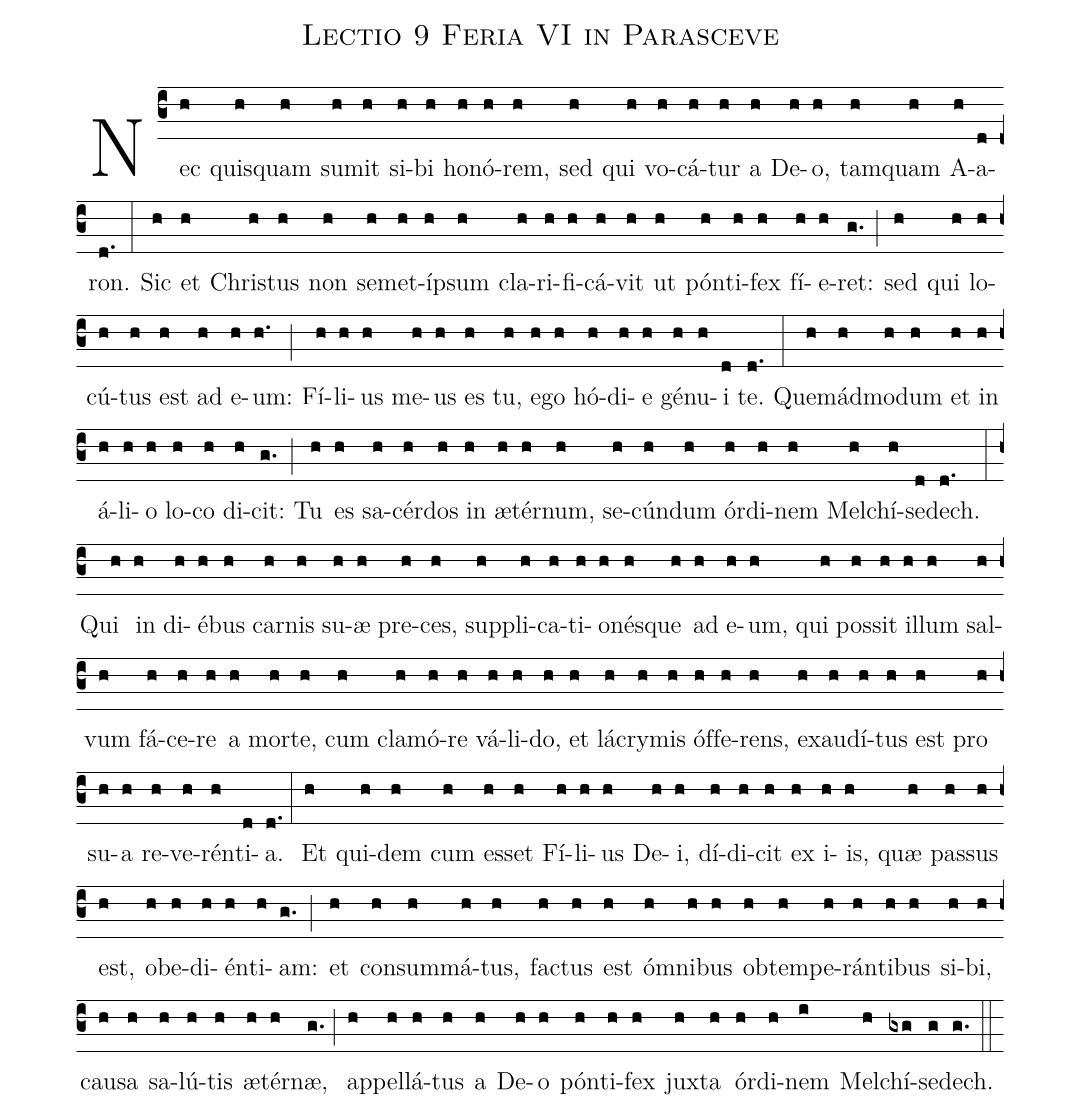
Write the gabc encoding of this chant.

name: Lectio 9 Feria VI in Parasceve;
%%
(c3)  Nec(h) quis(h)quam(h) su(h)mit(h) si(h)bi(h) ho(h)nó(h)rem,(h) sed(h) qui(h) vo(h)cá(h)tur(h) a(h) De(h)o,(h) tam(h)quam(h) A(h)a(d)ron.(d.) (:) Sic(h) et(h) Chri(h)stus(h) non(h) se(h)met(h)í(h)psum(h) cla(h)ri(h)fi(h)cá(h)vit(h) ut(h) pón(h)ti(h)fex(h) fí(h)e(h)ret:(g.) (;) sed(h) qui(h) lo(h)cú(h)tus(h) est(h) ad(h) e(h)um:(h.) (;) Fí(h)li(h)us(h) me(h)us(h) es(h) tu,(h) e(h)go(h) hó(h)di(h)e(h) gé(h)nu(h)i(d) te.(d.) (:) Quem(h)ád(h)mo(h)dum(h) et(h) in(h) á(h)li(h)o(h) lo(h)co(h) di(h)cit:(g.) (;) Tu(h) es(h) sa(h)cér(h)dos(h) in(h) æ(h)tér(h)num,(h) se(h)cún(h)dum(h) ór(h)di(h)nem(h) Mel(h)chí(h)se(d)dech.(d.) (:) Qui(h) in(h) di(h)é(h)bus(h) car(h)nis(h) su(h)æ(h) pre(h)ces,(h) sup(h)pli(h)ca(h)ti(h)o(h)nés(h)que(h) ad(h) e(h)um,(h) qui(h) pos(h)sit(h) il(h)lum(h) sal(h)vum(h) fá(h)ce(h)re(h) a(h) mor(h)te,(h) cum(h) cla(h)mó(h)re(h) vá(h)li(h)do,(h) et(h) lá(h)cry(h)mis(h) óf(h)fe(h)rens,(h) ex(h)au(h)dí(h)tus(h) est(h) pro(h) su(h)a(h) re(h)ve(h)rén(h)ti(d)a.(d.) (:) Et(h) qui(h)dem(h) cum(h) es(h)set(h) Fí(h)li(h)us(h) De(h)i,(h) dí(h)di(h)cit(h) ex(h) i(h)is,(h) quæ(h) pas(h)sus(h) est,(h) ob(h)e(h)di(h)én(h)ti(h)am:(g.) (;) et(h) con(h)sum(h)má(h)tus,(h) fa(h)ctus(h) est(h) ó(h)mni(h)bus(h) ob(h)tem(h)pe(h)rán(h)ti(h)bus(h) si(h)bi,(h) cau(h)sa(h) sa(h)lú(h)tis(h) æ(h)tér(h)næ,(g.) (;) ap(h)pel(h)lá(h)tus(h) a(h) De(h)o(h) pón(h)ti(h)fex(h) jux(h)ta(h) ór(h)di(h)nem(i) Mel(h)chí(gxg)se(g)dech.(g.) (::)
